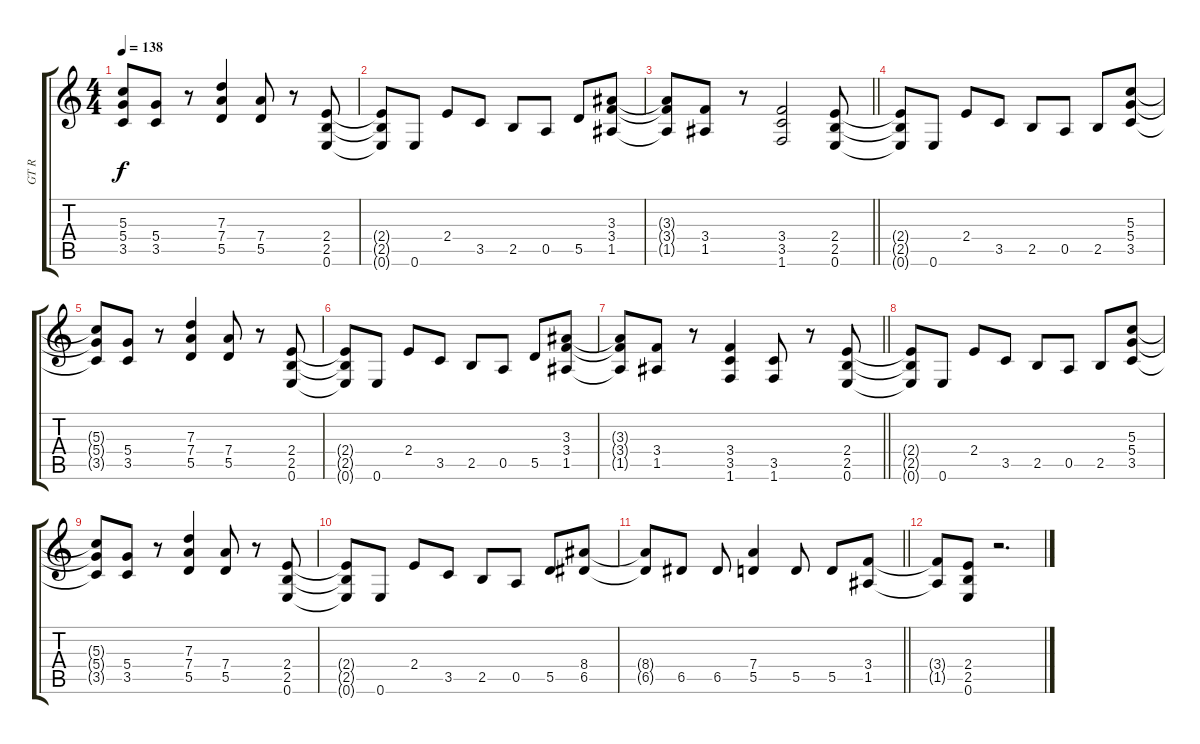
\track ("GT R" "GT R") {instrument distortionguitar}
\staff {score tabs}
\tuning (E4 B3 G3 D3 A2 E2) {hide}
\ts (4 4)
\tempo 138
\clef g2
\ks c
(5.3{t} 5.4{t} 3.5{t}).8{dy f} (5.4 3.5).8 r.8 (7.3 7.4 5.5).4 (7.4 5.5).8 r.8 (2.4 2.5 0.6).8 |
(2.4{t} 2.5{t} 0.6{t}).8 0.6.8 2.4.8 3.5.8 2.5.8 0.5.8 5.5.8 (3.3 3.4 1.5).8 |
\barLineRight lightlight
(3.3{t} 3.4{t} 1.5{t}).8 (3.4 1.5).8 r.8 (3.4 3.5 1.6).2 (2.4 2.5 0.6).8 |
(2.4{t} 2.5{t} 0.6{t}).8 0.6.8 2.4.8 3.5.8 2.5.8 0.5.8 2.5.8 (5.3 5.4 3.5).8 |
(5.3{t} 5.4{t} 3.5{t}).8 (5.4 3.5).8 r.8 (7.3 7.4 5.5).4 (7.4 5.5).8 r.8 (2.4 2.5 0.6).8 |
(2.4{t} 2.5{t} 0.6{t}).8 0.6.8 2.4.8 3.5.8 2.5.8 0.5.8 5.5.8 (3.3 3.4 1.5).8 |
\barLineRight lightlight
(3.3{t} 3.4{t} 1.5{t}).8 (3.4 1.5).8 r.8 (3.4 3.5 1.6).4 (3.5 1.6).8 r.8 (2.4 2.5 0.6).8 |
(2.4{t} 2.5{t} 0.6{t}).8 0.6.8 2.4.8 3.5.8 2.5.8 0.5.8 2.5.8 (5.3 5.4 3.5).8 |
(5.3{t} 5.4{t} 3.5{t}).8 (5.4 3.5).8 r.8 (7.3 7.4 5.5).4 (7.4 5.5).8 r.8 (2.4 2.5 0.6).8 |
(2.4{t} 2.5{t} 0.6{t}).8 0.6.8 2.4.8 3.5.8 2.5.8 0.5.8 5.5.8 (8.4 6.5).8 |
\barLineRight lightlight
(8.4{t} 6.5{t}).8 6.5.8 6.5.8 (7.4 5.5).4 5.5.8 5.5.8 (3.4 1.5).8 |
(3.4{t} 1.5{t}).8 (2.4 2.5 0.6).8 r.2{d}
